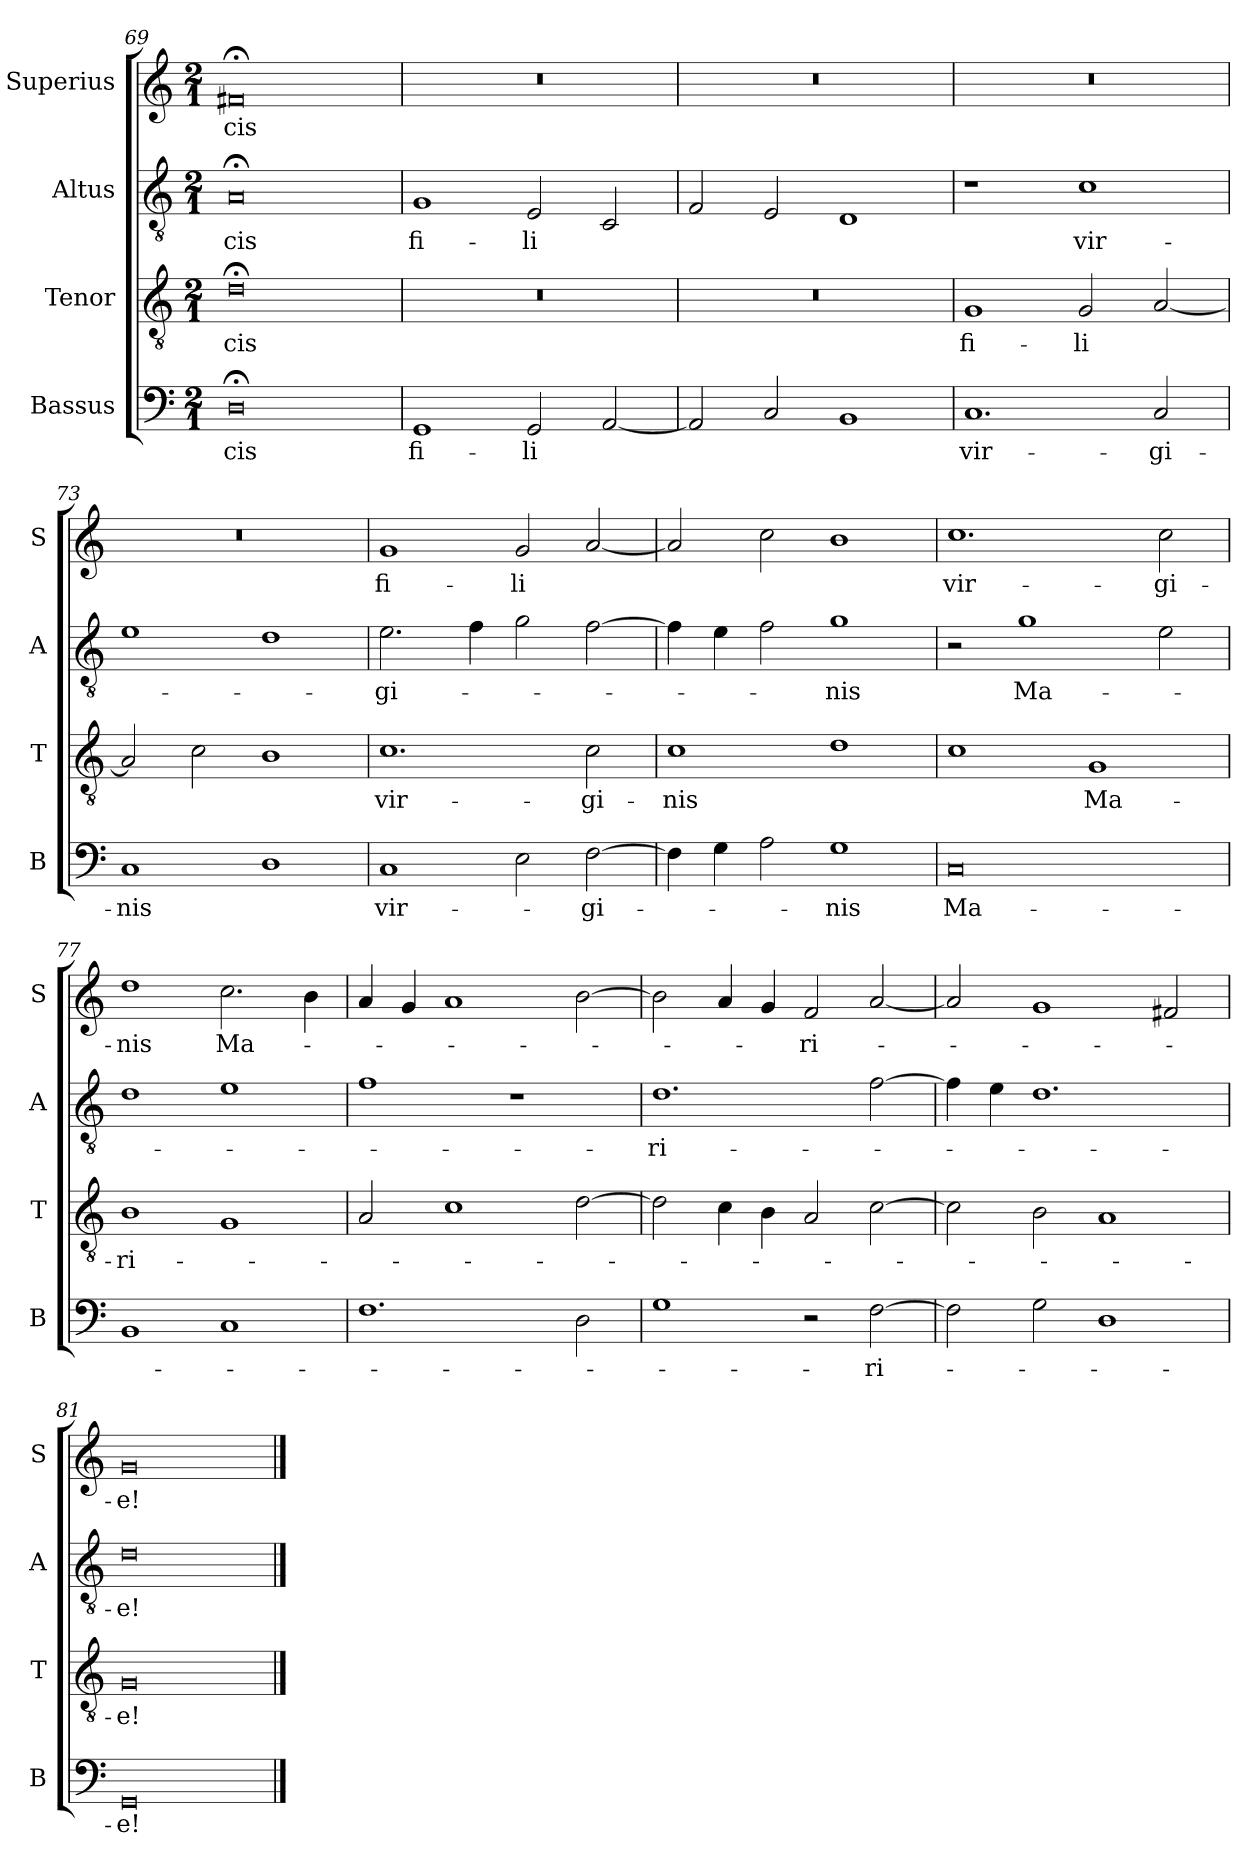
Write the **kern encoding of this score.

**kern	**text	**kern	**text	**kern	**text	**kern	**text
*part4	*part4	*part3	*part3	*part2	*part2	*part1	*part1
*staff4	*staff4	*staff3	*staff3	*staff2	*staff2	*staff1	*staff1
*I"Bassus	*	*I"Tenor	*	*I"Altus	*	*I"Superius	*
*I'B	*	*I'T	*	*I'A	*	*I'S	*
*clefF4	*	*clefGv2	*	*clefGv2	*	*clefG2	*
*k[]	*	*k[]	*	*k[]	*	*k[]	*
*M2/1	*	*M2/1	*	*M2/1	*	*M2/1	*
=69	=69	=69	=69	=69	=69	=69	=69
!	!LO:LY:i	!	!LO:LY:i	!	!LO:LY:i	!	!
0D;<	-cis	0d;<	-cis	0A;<	-cis	0f#X;<	-cis
=70	=70	=70	=70	=70	=70	=70	=70
!	!LO:LY:i	!	!	!	!LO:LY:i	!	!
1GG	fi-	0r	.	1G	fi-	0r	.
!	!LO:LY:i	!	!	!	!LO:LY:i	!	!
2GG	-li	.	.	2E	-li	.	.
[2AA	.	.	.	2C	.	.	.
=71	=71	=71	=71	=71	=71	=71	=71
2AA]	.	0r	.	2F	.	0r	.
2C	.	.	.	2E	.	.	.
1BB	.	.	.	1D	.	.	.
=72	=72	=72	=72	=72	=72	=72	=72
!	!LO:LY:i	!	!LO:LY:i	!	!	!	!
1.C	vir-	1G	fi-	1r	.	0r	.
!	!	!	!LO:LY:i	!	!LO:LY:i	!	!
.	.	2G	-li	1c	vir-	.	.
!	!LO:LY:i	!	!	!	!	!	!
2C	-gi-	[2A	.	.	.	.	.
=73	=73	=73	=73	=73	=73	=73	=73
!	!LO:LY:i	!	!	!	!	!	!
1C	-nis	2A]	.	1e	.	0r	.
.	.	2c	.	.	.	.	.
1D	.	1B	.	1d	.	.	.
=74	=74	=74	=74	=74	=74	=74	=74
!	!LO:LY:i	!	!LO:LY:i	!	!LO:LY:i	!	!
1C	vir-	1.c	vir-	2.e	-gi-	1g	fi-
.	.	.	.	4f	.	.	.
2E	.	.	.	2g	.	2g	-li
!	!LO:LY:i	!	!LO:LY:i	!	!	!	!
[2F	-gi-	2c	-gi-	[2f	.	[2a	.
=75	=75	=75	=75	=75	=75	=75	=75
!	!	!	!LO:LY:i	!	!	!	!
4F]	.	1c	-nis	4f]	.	2a]	.
4G	.	.	.	4e	.	.	.
2A	.	.	.	2f	.	2cc	.
!	!LO:LY:i	!	!	!	!LO:LY:i	!	!
1G	-nis	1d	.	1g	-nis	1b	.
=76	=76	=76	=76	=76	=76	=76	=76
!	!LO:LY:i	!	!	!	!	!	!
0C	Ma-	1c	.	2r	.	1.cc	vir-
!	!	!	!	!	!LO:LY:i	!	!
.	.	.	.	1g	Ma-	.	.
!	!	!	!LO:LY:i	!	!	!	!
.	.	1G	Ma-	.	.	.	.
.	.	.	.	2e	.	2cc	-gi-
=77	=77	=77	=77	=77	=77	=77	=77
!	!	!	!LO:LY:i	!	!	!	!
1BB	.	1B	-ri-	1d	.	1dd	-nis
1C	.	1G	.	1e	.	2.cc	Ma-
.	.	.	.	.	.	4b	.
=78	=78	=78	=78	=78	=78	=78	=78
1.F	.	2A	.	1f	.	4a	.
.	.	.	.	.	.	4g	.
.	.	1c	.	.	.	1a	.
.	.	.	.	1r	.	.	.
2D	.	[2d	.	.	.	[2b	.
=79	=79	=79	=79	=79	=79	=79	=79
!	!	!	!	!	!LO:LY:i	!	!
1G	.	2d]	.	1.d	-ri-	2b]	.
.	.	4c	.	.	.	4a	.
.	.	4B	.	.	.	4g	.
2r	.	2A	.	.	.	2f	-ri-
!	!LO:LY:i	!	!	!	!	!	!
[2F	-ri-	[2c	.	[2f	.	[2a	.
=80	=80	=80	=80	=80	=80	=80	=80
2F]	.	2c]	.	4f]	.	2a]	.
.	.	.	.	4e	.	.	.
2G	.	2B	.	1.d	.	1g	.
1D	.	1A	.	.	.	.	.
.	.	.	.	.	.	2f#X	.
=81	=81	=81	=81	=81	=81	=81	=81
!	!LO:LY:i	!	!LO:LY:i	!	!LO:LY:i	!	!
0GG	-e!	0G	-e!	0d	-e!	0g	-e!
==	==	==	==	==	==	==	==
*-	*-	*-	*-	*-	*-	*-	*-
